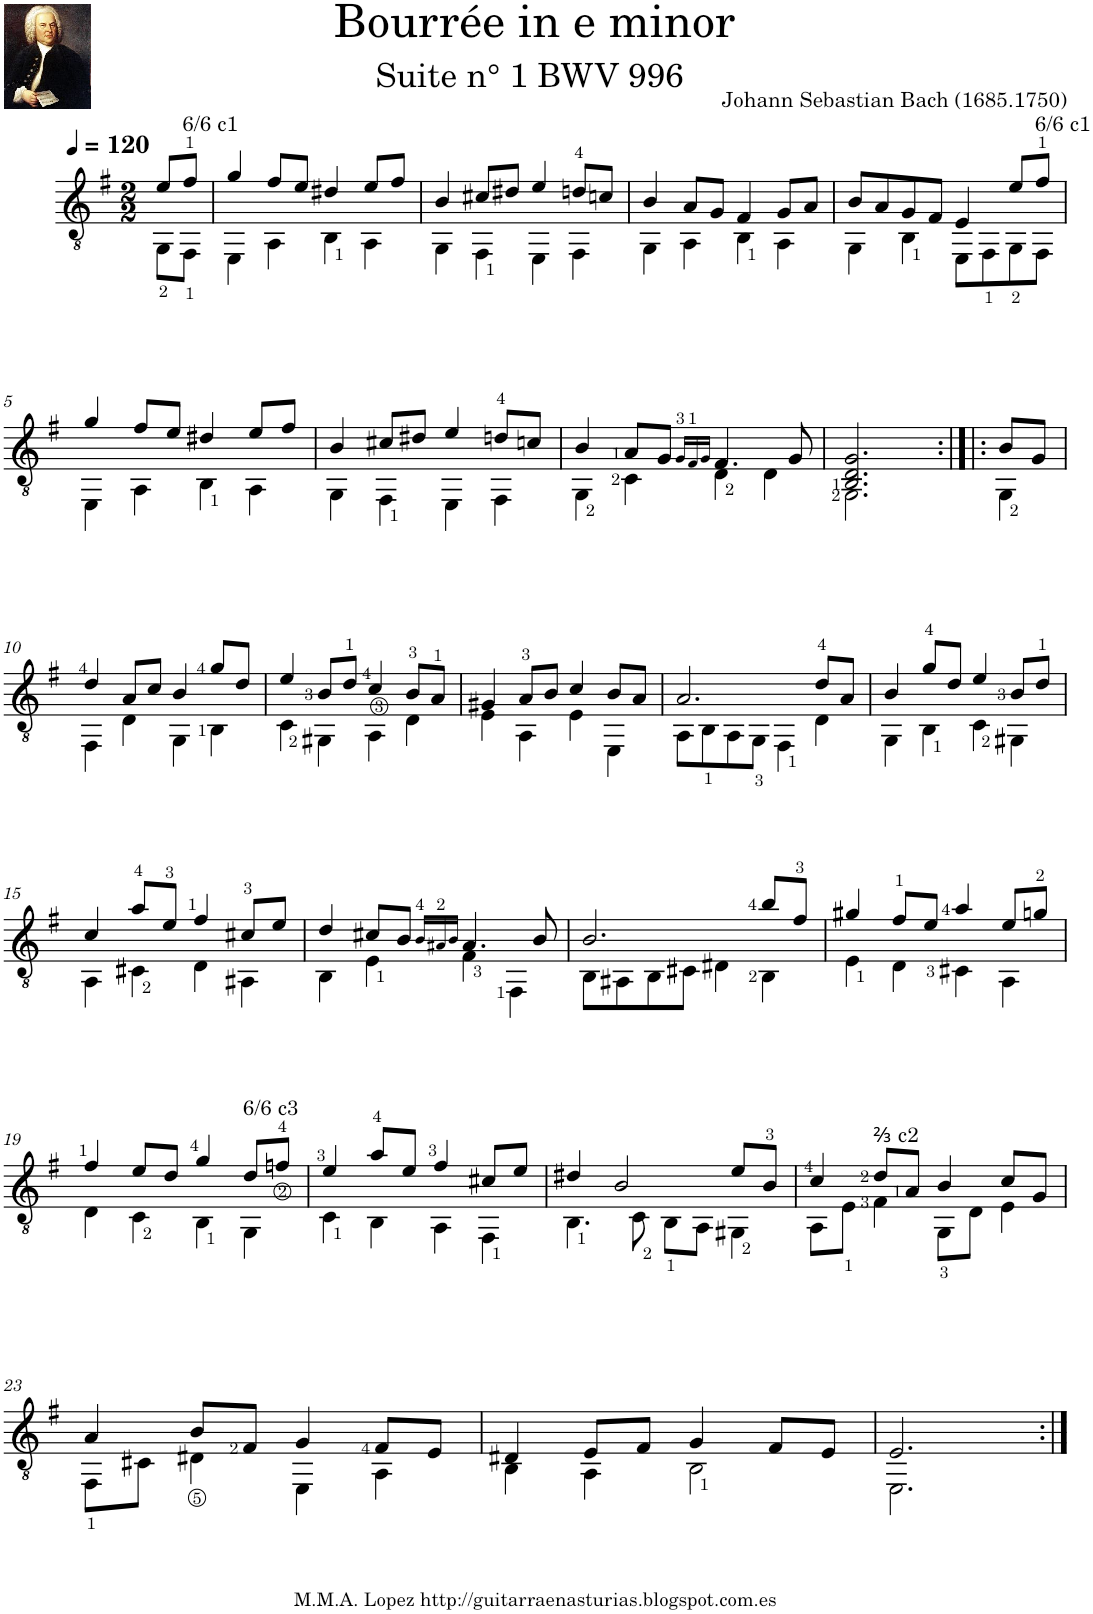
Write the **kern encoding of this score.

**kern
*part1
*staff1
*I"Classical Guitar
*clefGv2
*k[f#]
*M2/2
*MM120
=
*^
8e/L	8GG\L
!LO:TX:a:t=6/6 c1	!
8f#/J	8FF#\J
=1	=1
4g/	4EE\
8f#/L	4AA\
8e/J	.
4d#X/	4BB\
8e/L	4AA\
8f#/J	.
=2	=2
4B/	4GG\
8c#X/L	4FF#\
8d#X/J	.
4e/	4EE\
8dn/L	4FF#\
8cn/J	.
=3	=3
4B/	4GG\
8A/L	4AA\
8G/J	.
4F#/	4BB\
8G/L	4AA\
8A/J	.
=4	=4
8B/L	4GG\
8A/	.
8G/	4BB\
8F#/J	.
4E/	8EE\L
.	8FF#\
8e/L	8GG\
!LO:TX:a:t=6/6 c1	!
8f#/J	8FF#\J
!!LO:LB:g=z	!!
=5	=5
4g/	4EE\
8f#/L	4AA\
8e/J	.
4d#X/	4BB\
8e/L	4AA\
8f#/J	.
=6	=6
4B/	4GG\
8c#X/L	4FF#\
8d#X/J	.
4e/	4EE\
8dn/L	4FF#\
8cn/J	.
=7	=7
4B/	4GG\
8A/L	4C\
8G/J	.
16qG/LL	.
16qF#/	.
16qG/JJ	.
4.F#/	4D\
.	4D\
8G/	.
=8	=8
2.BB/ 2.D/ 2.G/	2.GG\
=9:|!|:	=9:|!|:
8B/L	4GG\
8G/J	.
!!LO:LB:g=z	!!
=10	=10
4d/	4FF#\
8A/L	4D\
8c/J	.
4B/	4GG\
8g/L	4BB\
8d/J	.
=11	=11
4e/	4C\
8B/L	4GG#X\
8d/J	.
4c/	4AA\
8B/L	4D\
8A/J	.
=12	=12
4G#X/	4E\
8A/L	4AA\
8B/J	.
4c/	4E\
8B/L	4EE\
8A/J	.
=13	=13
2.A/	8AA\L
.	8BB\
.	8AA\
.	8GG\J
.	4FF#\
8d/L	4D\
8A/J	.
=14	=14
4B/	4GG\
8g/L	4BB\
8d/J	.
4e/	4C\
8B/L	4GG#X\
8d/J	.
!!LO:LB:g=z	!!
=15	=15
4c/	4AA\
8a/L	4C#X\
8e/J	.
4f#/	4D\
8c#X/L	4AA#X\
8e/J	.
=16	=16
4d/	4BB\
8c#X/L	4E\
8B/J	.
16qB/LL	.
16qA#X/	.
16qB/JJ	.
4.A#/	4F#\
.	4FF#\
8B/	.
=17	=17
2.B/	8BB\L
.	8AA#X\
.	8BB\
.	8C#X\J
.	4D#X\
8b/L	4BB\
8f#/J	.
=18	=18
4g#X/	4E\
8f#/L	4D\
8e/J	.
4a/	4C#X\
8e/L	4AA\
8gn/J	.
!!LO:LB:g=z	!!
=19	=19
4f#/	4D\
8e/L	4C\
8d/J	.
4g/	4BB\
!LO:TX:a:t=6/6 c3	!
8d/L	4GG\
8fn/J	.
=20	=20
4e/	4C\
8a/L	4BB\
8e/J	.
4f#/	4AA\
8c#X/L	4FF#\
8e/J	.
=21	=21
4d#X/	4.BB\
2B/	.
.	8C\
.	8BB\L
.	8AA\J
8e/L	4GG#X\
8B/J	.
=22	=22
4c/	8AA\L
.	8E\J
!LO:TX:a:t=⅔ c2	!
8d/L	4F#\
8A/J	.
4B/	8GG\L
.	8D\J
8c/L	4E\
8G/J	.
!!LO:LB:g=z	!!
=23	=23
4A/	8FF#\L
.	8C#X\J
8B/L	4D#X\
8F#/J	.
4G/	4EE\
8F#/L	4AA\
8E/J	.
=24	=24
4D#X/	4BB\
8E/L	4AA\
8F#/J	.
4G/	2BB\
8F#/L	.
8E/J	.
=25	=25
2.E/	2.EE\
*v	*v
=:|!
*-
